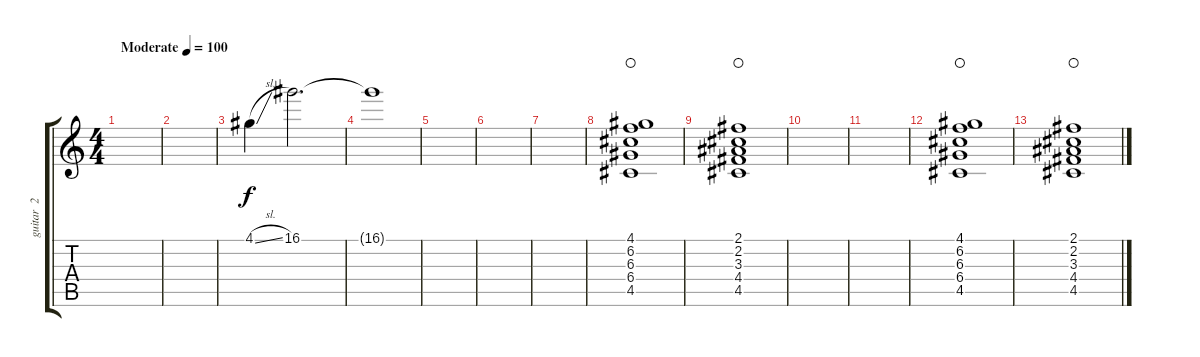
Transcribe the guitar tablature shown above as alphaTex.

\track ("guitar  2" "guitar  2") {instrument distortionguitar}
\staff {score tabs}
\tuning (E4 B3 G3 D3 A2 E2) {hide}
\ts (4 4)
\tempo (100 "Moderate")
\clef g2
\ks c
|
|
4.1{sl}.4 16.1.2{d} |
16.1{t}.1 |
|
|
|
(4.1 6.2 6.3 6.4 4.5).1{waho} |
(2.1 2.2 3.3 4.4 4.5).1{waho} |
|
|
(4.1 6.2 6.3 6.4 4.5).1{waho} |
(2.1 2.2 3.3 4.4 4.5).1{waho}
